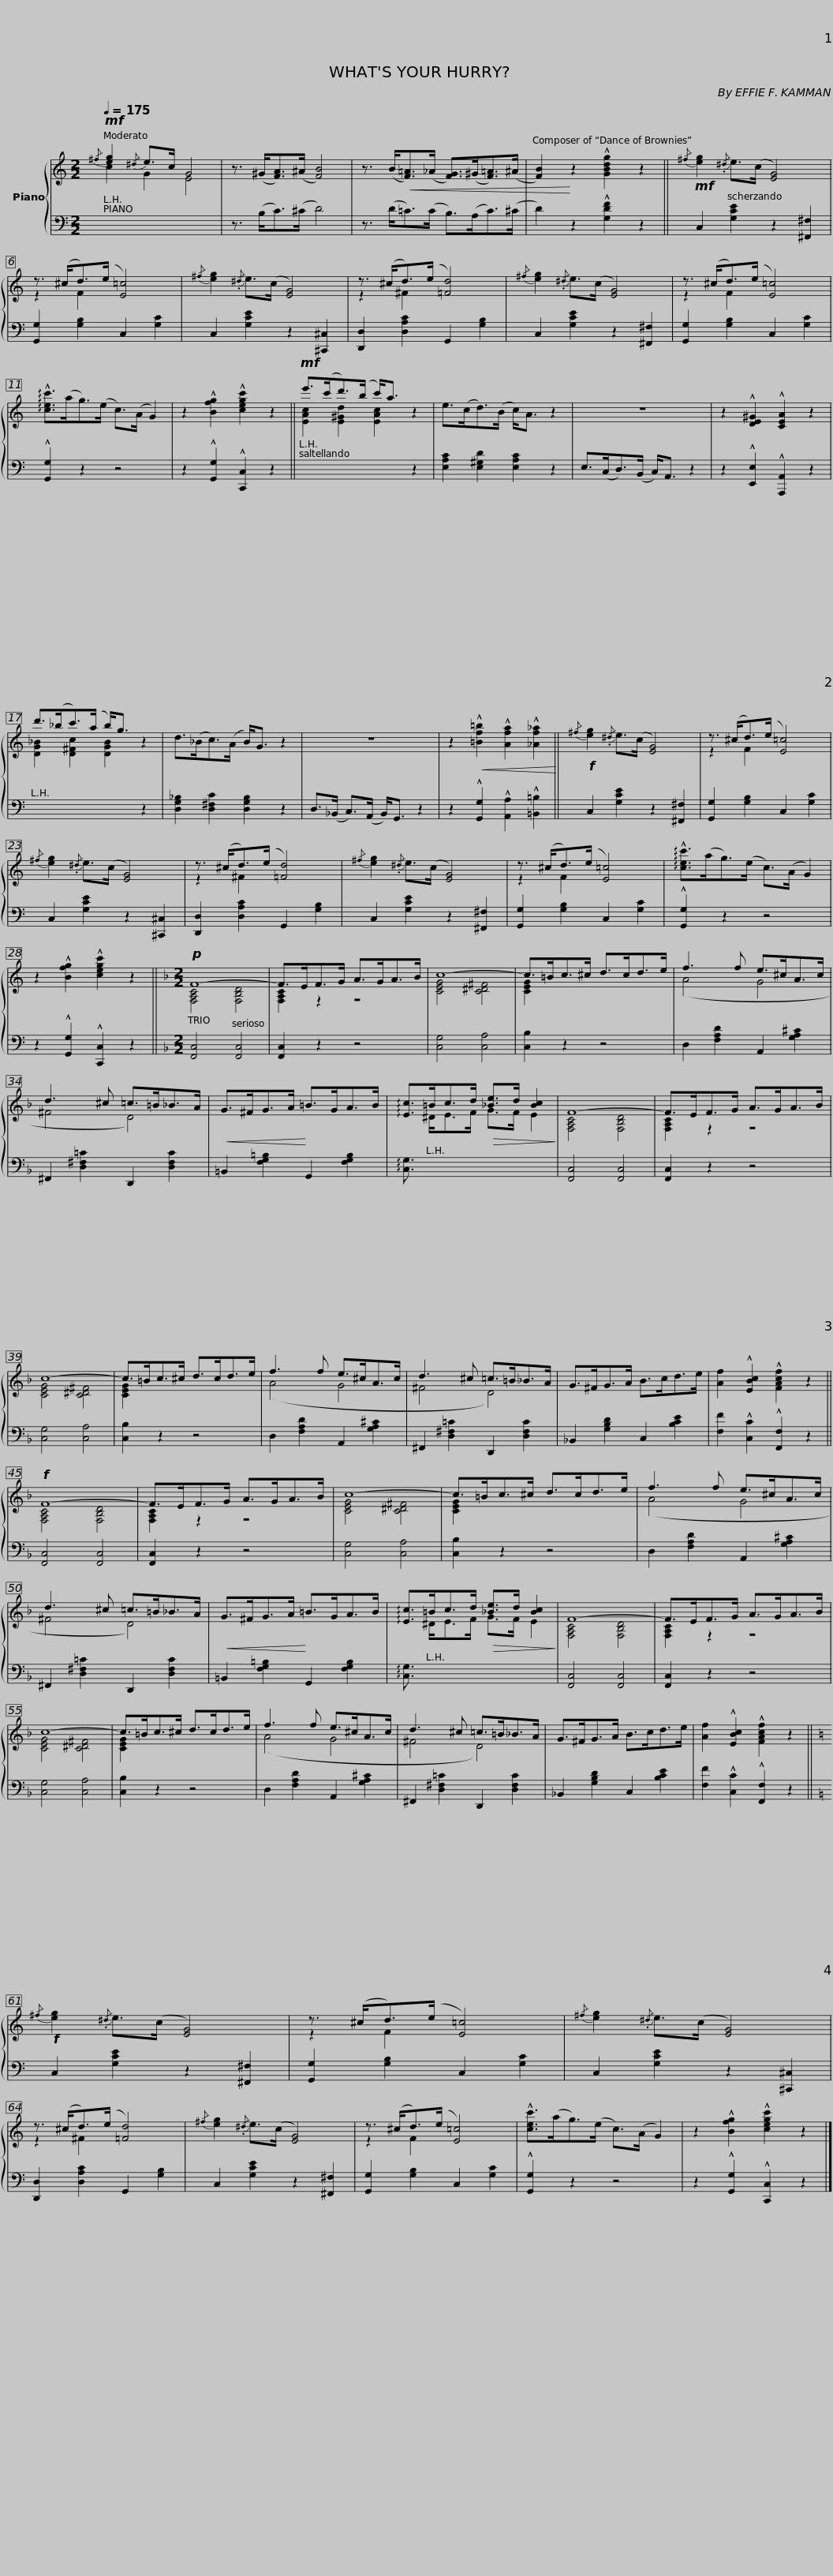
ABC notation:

X:1
%%score { ( 1 2 ) | 3 }
L:1/8
Q:1/4=175
M:2/2
I:linebreak $
K:C
V:1 treble
V:2 treble
V:3 bass
V:1
!mf!{/^f} [eg]2{/^d} e>c G4 | z3/2 (^G<[FA])(^A/ [FB]4) | z3/2 (B<!<(![F=A])(_A/ [FG]>)(^G[F=A]>)(^A | [FB]2)!<)! z2 !^![GBdg]2 z2 ||$!mf!{/^f} [eg]2{/.^d} e>(c [EG]4) | %5
 z3/2 (^c<d)(e/ [E=c]4) |{/^f} [eg]2{/.^d} e>(c [EG]4) | z3/2 (^c<d)(e/ [=Fd]4) |${/^f} [eg]2{/.^d} e>(c [EG]4) | z3/2 (^c<d)(e/ [E=c]4) | %10
 !arpeggio!!^![cec']>(ag>)(e c>)(A G2) | z2 !^![Bfg]2 !^![cegc']2 z2 ||$!mf! e'>(c'd'>)(b c'<)a z2 | e>(cd>)(B c<)A z2 | z8 | %15
 z2 !^![DE^G]2 !^![CEA]2 z2 |$ d'>(_bc'>)(a b<)g z2 | d>(_Bc>)(A B<)G z2 | z8 | z2!<(! !^![=Bf=b]2 !^![Afa]2 !^![_Af_a]2!<)! ||$ %20
!f!{/^f} [eg]2{/.^d} e>(c [EG]4) | z3/2 (^c<d)(e/ [E=c]4) |{/^f} [eg]2{/.^d} e>(c [EG]4) | z3/2 (^c<d)(e/ [=Fd]4) |${/^f} [eg]2{/.^d} e>(c [EG]4) | %25
 z3/2 (^c<d)(e/ [E=c]4) | !arpeggio!!^![cec']>(ag>)(e c>)(A G2) | z2 !^![Bfg]2 !^![cegc']2 z2 ||$[K:F][M:2/2]!p! F8- | F>EF>G A>GA>B | %30
 c8- | c>=Bc>^c d>cd>e |$ f3 f e>^cA>c | d3 ^c =c>=B_B>A |!<(! G>^FG>A!<)! =B>GA>B |$ %35
 !arpeggio![Ec]>=Bc>d!>(! [_Be]>d [Bc]2!>)! | F8- | F>EF>G A>GA>B | c8- |$ c>=Bc>^c d>cd>e | %40
 f3 f e>^cA>c | d3 ^c =c>=B_B>A |$ G>^FG>A B>cd>e | [Af]2 !^![EBc]2 !^![FAcf]2 z2 ||!f! F8- | %45
 F>EF>G A>GA>B | c8- |$ c>=Bc>^c d>cd>e | f3 f e>^cA>c | d3 ^c =c>=B_B>A |$ %50
!<(! G>^FG>A!<)! =B>GA>B | !arpeggio![Ec]>=Bc>d!>(! [_Be]>d [Bc]2!>)! | F8- | F>EF>G A>GA>B |$ c8- | %55
 c>=Bc>^c d>cd>e | f3 f e>^cA>c | d3 ^c =c>=B_B>A |$ G>^FG>A B>cd>e | [Af]2 !^![EBc]2 !^![FAcf]2 z2 || %60
[K:C]!f!{/^f} [eg]2{/.^d} e>(c [EG]4) | z3/2 (^c<d)(e/ [E=c]4) |{/^f} [eg]2{/.^d} e>(c [EG]4) |$ z3/2 (^c<d)(e/ [=Fd]4) |{/^f} [eg]2{/.^d} e>(c [EG]4) | %65
 z3/2 (^c<d)(e/ [E=c]4) | !^![cec']>(ag>)(e c>)(A G2) | z2 !^![Bfg]2 !^![cegc']2 z2 |] %68
V:2
 c2 G2 E4 | x8 | x8 | x8 ||$ x8 | %5
 z2 F2 x4 | x8 | z2 ^F2 x4 |$ x8 | z2 F2 x4 | %10
 x8 | x8 ||$ [EAc]2 [E^Gd]2 [EAc]2 x2 | x8 | x8 | %15
 x8 |$ [DG_B]2 [D^Fc]2 [DGB]2 x2 | x8 | x8 | x8 ||$ %20
 x8 | z2 F2 x4 | x8 | z2 ^F2 x4 |$ x8 | %25
 z2 F2 x4 | x8 | x8 ||$[K:F][M:2/2] [F,A,C]4 [F,B,D]4 | [F,A,C]2 z2 z4 | %30
 [CEG]4 [C^D^F]4 | [CEG]2 x6 |$ (A4 G4 | ^F4 D4) | x8 |$ %35
 x3/2 ^D<EF/ G>F E2 | [F,A,C]4 [F,B,D]4 | [F,A,C]2 z2 z4 | [CEG]4 [C^D^F]4 |$ [CEG]2 x6 | %40
 (A4 G4 | ^F4 D4) |$ x8 | x8 || [F,A,C]4 [F,B,D]4 | %45
 [F,A,C]2 z2 z4 | [CEG]4 [C^D^F]4 |$ [CEG]2 x6 | (A4 G4 | ^F4 D4) |$ %50
 x8 | x3/2 ^D<EF/ G>F E2 | [F,A,C]4 [F,B,D]4 | [F,A,C]2 z2 z4 |$ [CEG]4 [C^D^F]4 | %55
 [CEG]2 x6 | (A4 G4 | ^F4 D4) |$ x8 | x8 || %60
[K:C] x8 | z2 F2 x4 | x8 |$ z2 ^F2 x4 | x8 | %65
 z2 F2 x4 | x8 | x8 |] %68
V:3
 x8 | z3/2 (B,<C)(^C/ D4) | z3/2 (D<=C)(C/ B,>)(A,C>)(^C | D2) z2 !^![G,DF]2 z2 ||$ C,2 [G,CE]2 z2 [^F,,^F,]2 | %5
 [G,,G,]2 [G,B,]2 C,2 [G,C]2 | C,2 [G,CE]2 z2 [^C,,^C,]2 | [D,,D,]2 [D,A,C]2 G,,2 [G,B,]2 |$ C,2 [G,CE]2 z2 [^F,,^F,]2 | [G,,G,]2 [G,B,]2 C,2 [G,C]2 | %10
 !^![G,,G,]2 z2 z4 | z2 !^![G,,G,]2 !^![C,,C,]2 z2 ||$ x6 z2 | [E,A,C]2 [E,^G,D]2 [E,A,C]2 z2 | E,>(C,D,>)(B,, C,<)A,, z2 | %15
 z2 !^![E,,E,]2 !^![A,,,A,,]2 z2 |$ x6 z2 | [D,G,_B,]2 [D,^F,C]2 [D,G,B,]2 z2 | D,>(_B,, C,>)(A,, B,,<)G,, z2 | z2 !^![G,,G,]2 !^![A,,A,]2 !^![=B,,=B,]2 ||$ %20
 C,2 [G,CE]2 z2 [^F,,^F,]2 | [G,,G,]2 [G,B,]2 C,2 [G,C]2 | C,2 [G,CE]2 z2 [^C,,^C,]2 | [D,,D,]2 [D,A,C]2 G,,2 [G,B,]2 |$ C,2 [G,CE]2 z2 [^F,,^F,]2 | %25
 [G,,G,]2 [G,B,]2 C,2 [G,C]2 | !^![G,,G,]2 z2 z4 | z2 !^![G,,G,]2 !^![C,,C,]2 z2 ||$[K:F][M:2/2] [F,,C,]4 [F,,C,]4 | [F,,C,]2 z2 z4 | %30
 [C,G,]4 [C,A,]4 | [C,B,]2 z2 z4 |$ D,2 [F,A,D]2 A,,2 [G,A,^C]2 | ^F,,2 [D,^F,=C]2 D,,2 [D,F,C]2 | =B,,2 [F,G,=B,]2 G,,2 [F,G,B,]2 |$ %35
 !arpeggio![C,G,]3/2 x/ x6 | [F,,C,]4 [F,,C,]4 | [F,,C,]2 z2 z4 | [C,G,]4 [C,A,]4 |$ [C,B,]2 z2 z4 | %40
 D,2 [F,A,D]2 A,,2 [G,A,^C]2 | ^F,,2 [D,^F,=C]2 D,,2 [D,F,C]2 |$ _B,,2 [G,B,D]2 C,2 [B,CE]2 | [F,F]2 !^![C,C]2 !^![F,,F,]2 z2 || [F,,C,]4 [F,,C,]4 | %45
 [F,,C,]2 z2 z4 | [C,G,]4 [C,A,]4 |$ [C,B,]2 z2 z4 | D,2 [F,A,D]2 A,,2 [G,A,^C]2 | ^F,,2 [D,^F,=C]2 D,,2 [D,F,C]2 |$ %50
 =B,,2 [F,G,=B,]2 G,,2 [F,G,B,]2 | !arpeggio![C,G,]3/2 x/ x6 | [F,,C,]4 [F,,C,]4 | [F,,C,]2 z2 z4 |$ [C,G,]4 [C,A,]4 | %55
 [C,B,]2 z2 z4 | D,2 [F,A,D]2 A,,2 [G,A,^C]2 | ^F,,2 [D,^F,=C]2 D,,2 [D,F,C]2 |$ _B,,2 [G,B,D]2 C,2 [B,CE]2 | [F,F]2 !^![C,C]2 !^![F,,F,]2 z2 || %60
[K:C] C,2 [G,CE]2 z2 [^F,,^F,]2 | [G,,G,]2 [G,B,]2 C,2 [G,C]2 | C,2 [G,CE]2 z2 [^C,,^C,]2 |$ [D,,D,]2 [D,A,C]2 G,,2 [G,B,]2 | C,2 [G,CE]2 z2 [^F,,^F,]2 | %65
 [G,,G,]2 [G,B,]2 C,2 [G,C]2 | !^![G,,G,]2 z2 z4 | z2 !^![G,,G,]2 !^![C,,C,]2 z2 |] %68
